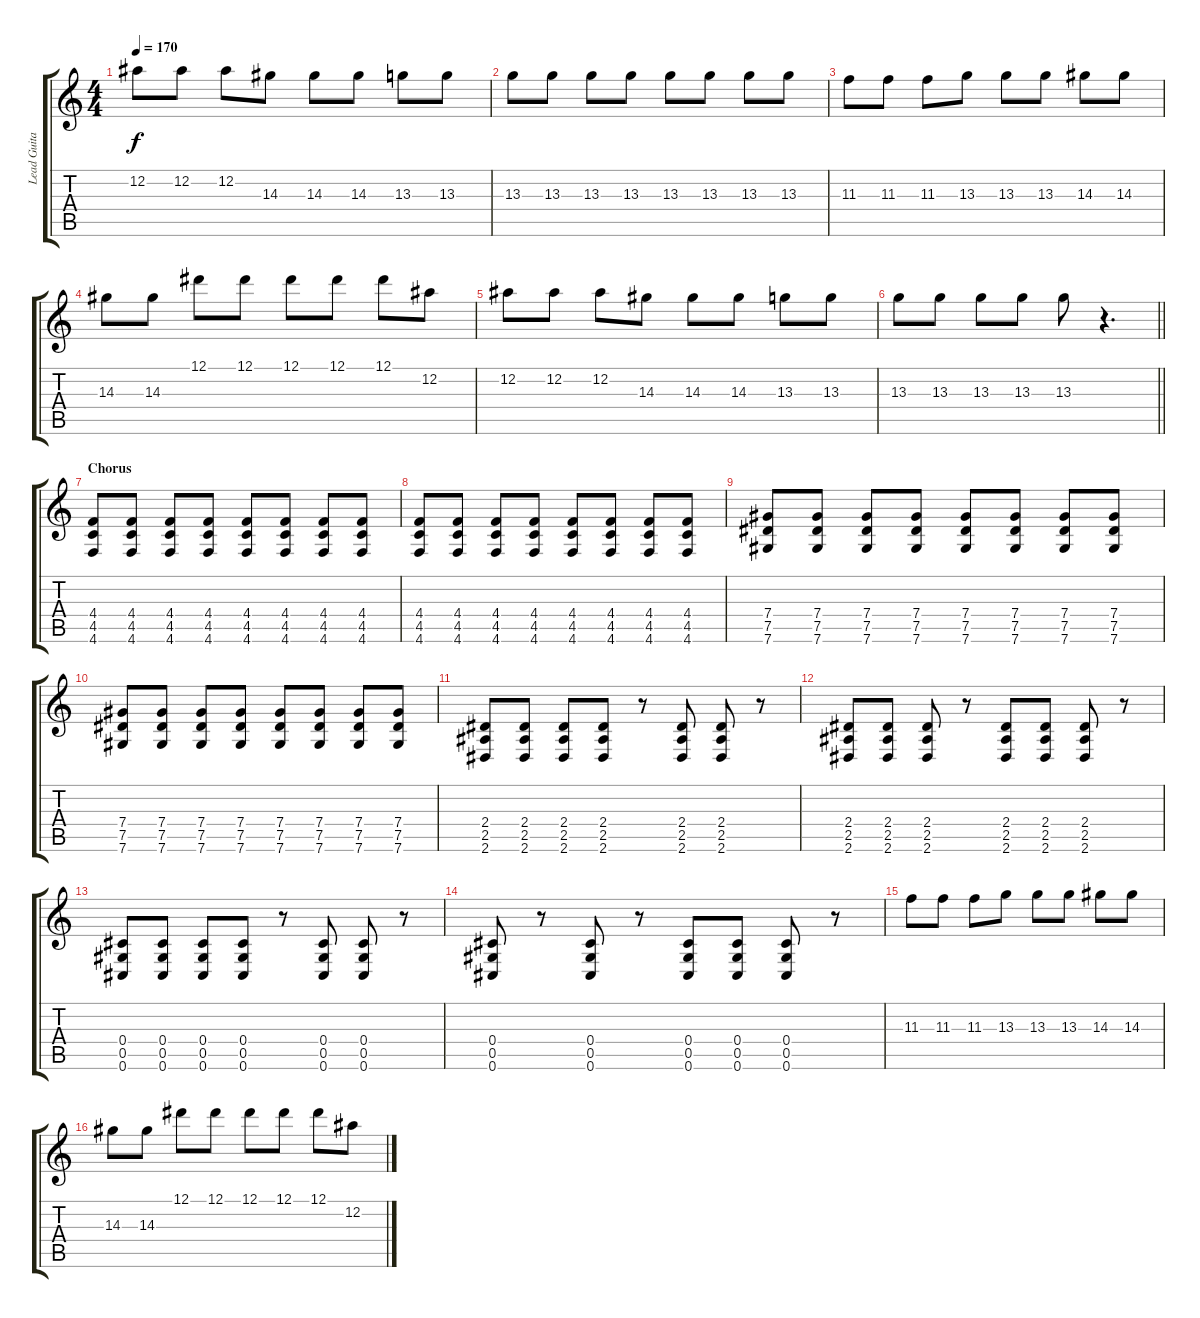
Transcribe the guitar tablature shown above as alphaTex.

\track ("Lead Guitar" "Lead Guita") {instrument distortionguitar}
\staff {score tabs}
\tuning (Eb4 Bb3 Gb3 Db3 Ab2 Db2) {hide}
\ts (4 4)
\tempo 170
\clef g2
\ks c
12.2.8{dy f} 12.2.8 12.2.8 14.3.8 14.3.8 14.3.8 13.3.8 13.3.8 |
13.3.8 13.3.8 13.3.8 13.3.8 13.3.8 13.3.8 13.3.8 13.3.8 |
11.3.8 11.3.8 11.3.8 13.3.8 13.3.8 13.3.8 14.3.8 14.3.8 |
14.3.8 14.3.8 12.1.8 12.1.8 12.1.8 12.1.8 12.1.8 12.2.8 |
12.2.8 12.2.8 12.2.8 14.3.8 14.3.8 14.3.8 13.3.8 13.3.8 |
\barLineRight lightlight
13.3.8 13.3.8 13.3.8 13.3.8 13.3.8 r.4{d} |
\section ("" "Chorus")
(4.4 4.5 4.6).8 (4.4 4.5 4.6).8 (4.4 4.5 4.6).8 (4.4 4.5 4.6).8 (4.4 4.5 4.6).8 (4.4 4.5 4.6).8 (4.4 4.5 4.6).8 (4.4 4.5 4.6).8 |
(4.4 4.5 4.6).8 (4.4 4.5 4.6).8 (4.4 4.5 4.6).8 (4.4 4.5 4.6).8 (4.4 4.5 4.6).8 (4.4 4.5 4.6).8 (4.4 4.5 4.6).8 (4.4 4.5 4.6).8 |
(7.4 7.5 7.6).8 (7.4 7.5 7.6).8 (7.4 7.5 7.6).8 (7.4 7.5 7.6).8 (7.4 7.5 7.6).8 (7.4 7.5 7.6).8 (7.4 7.5 7.6).8 (7.4 7.5 7.6).8 |
(7.4 7.5 7.6).8 (7.4 7.5 7.6).8 (7.4 7.5 7.6).8 (7.4 7.5 7.6).8 (7.4 7.5 7.6).8 (7.4 7.5 7.6).8 (7.4 7.5 7.6).8 (7.4 7.5 7.6).8 |
(2.4 2.5 2.6).8 (2.4 2.5 2.6).8 (2.4 2.5 2.6).8 (2.4 2.5 2.6).8 r.8 (2.4 2.5 2.6).8 (2.4 2.5 2.6).8 r.8 |
(2.4 2.5 2.6).8 (2.4 2.5 2.6).8 (2.4 2.5 2.6).8 r.8 (2.4 2.5 2.6).8 (2.4 2.5 2.6).8 (2.4 2.5 2.6).8 r.8 |
(0.4 0.5 0.6).8 (0.4 0.5 0.6).8 (0.4 0.5 0.6).8 (0.4 0.5 0.6).8 r.8 (0.4 0.5 0.6).8 (0.4 0.5 0.6).8 r.8 |
(0.4 0.5 0.6).8 r.8 (0.4 0.5 0.6).8 r.8 (0.4 0.5 0.6).8 (0.4 0.5 0.6).8 (0.4 0.5 0.6).8 r.8 |
11.3.8 11.3.8 11.3.8 13.3.8 13.3.8 13.3.8 14.3.8 14.3.8 |
14.3.8 14.3.8 12.1.8 12.1.8 12.1.8 12.1.8 12.1.8 12.2.8
